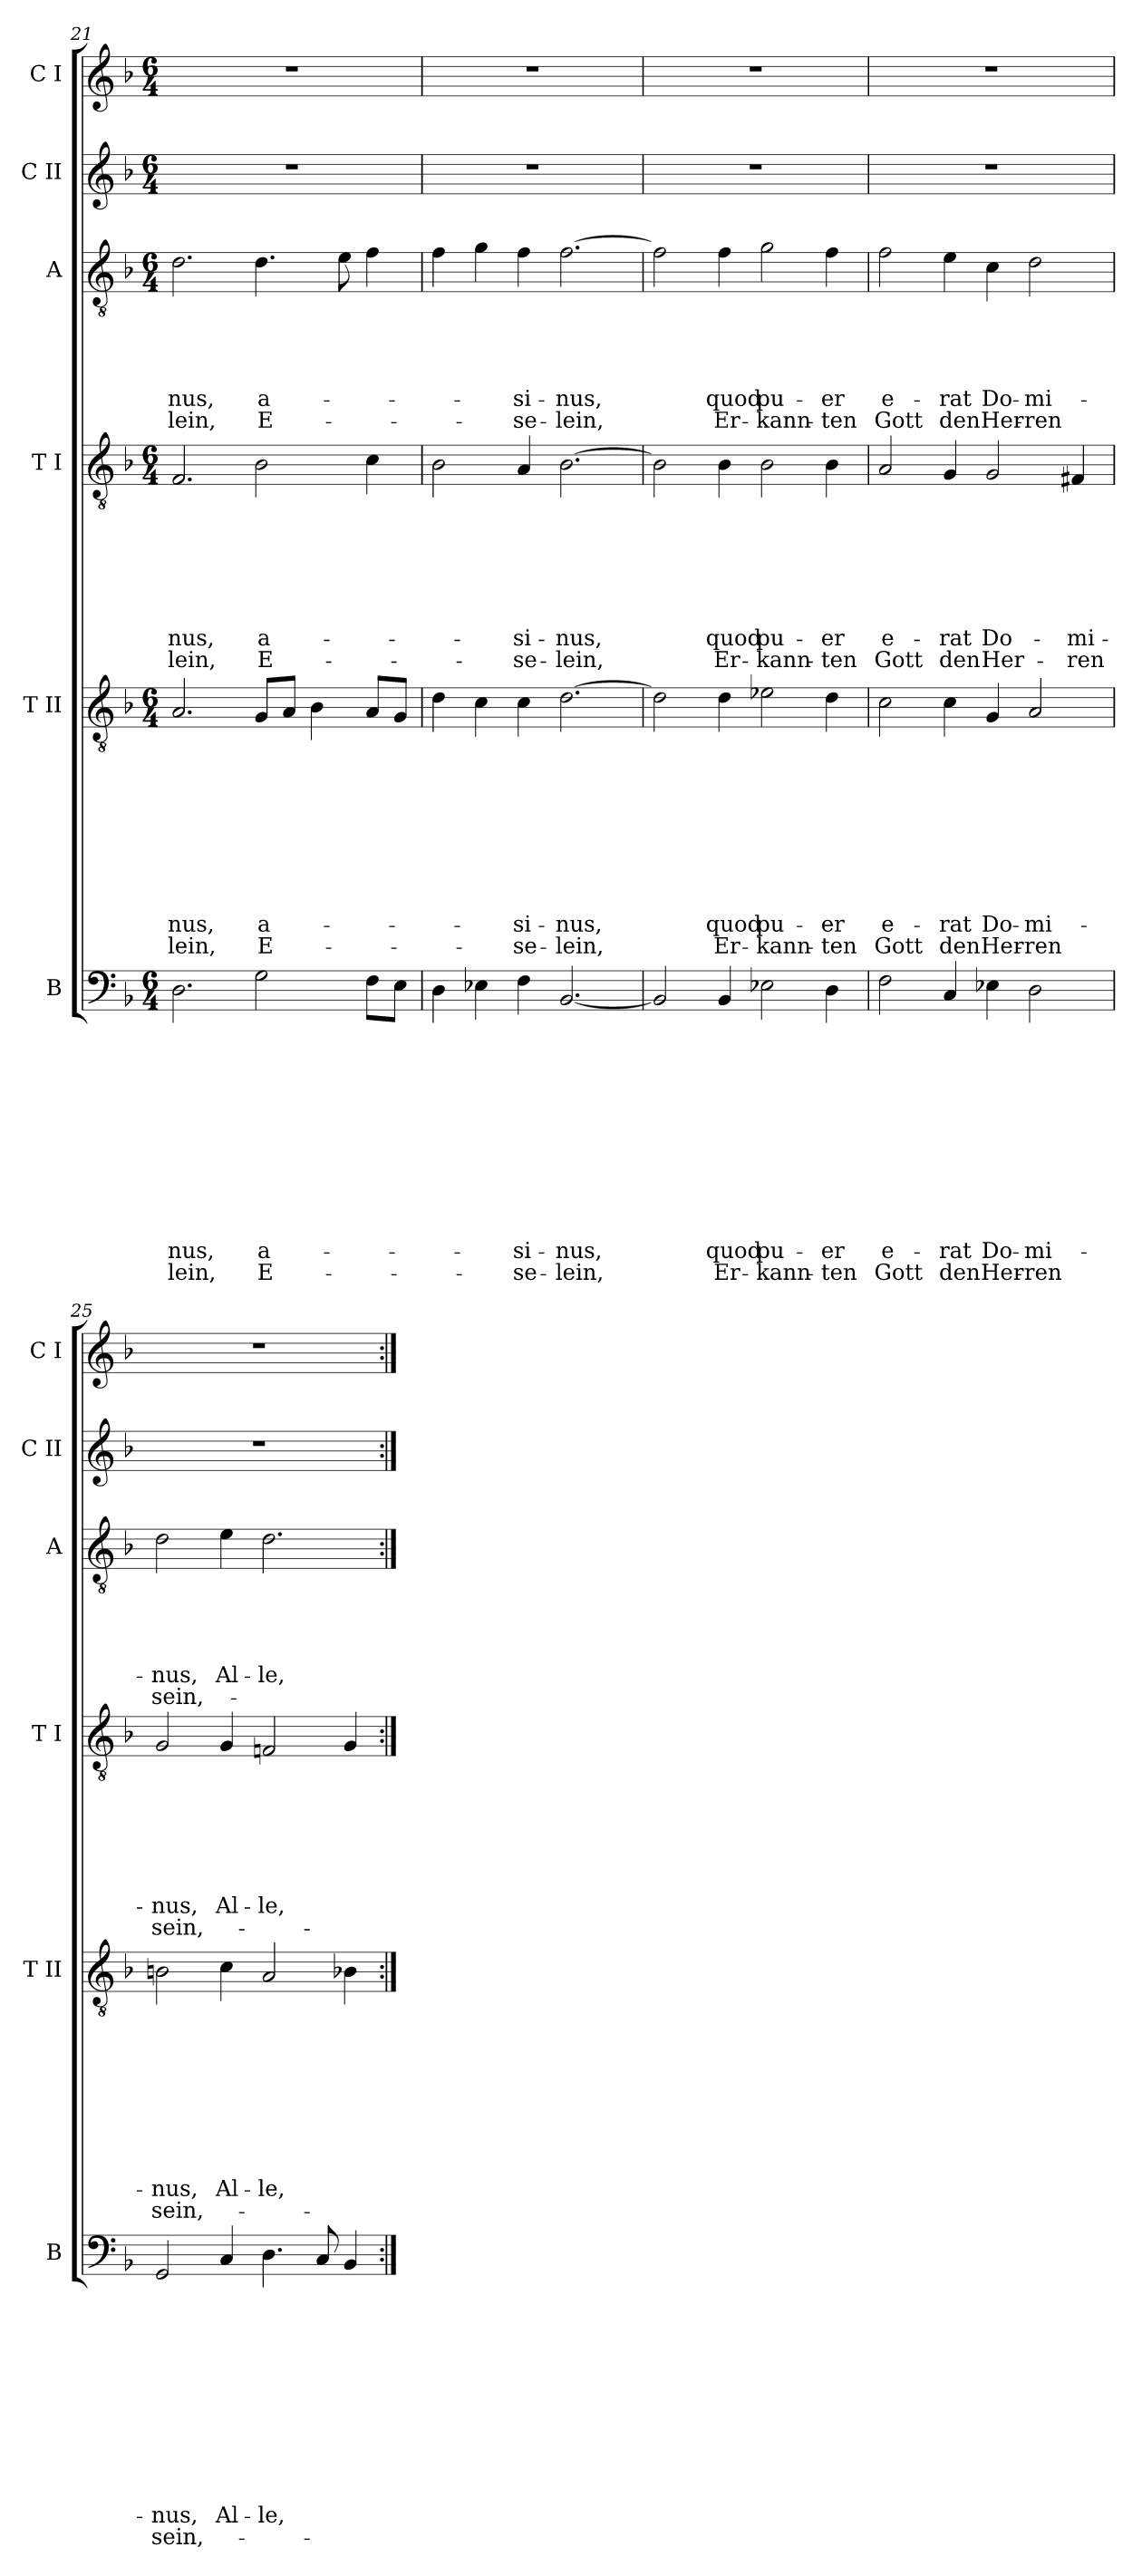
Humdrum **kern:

**kern	**text	**text	**text	**text	**text	**text	**text	**text	**text	**text	**text	**text	**kern	**text	**text	**text	**text	**text	**text	**text	**text	**text	**text	**kern	**text	**text	**text	**text	**text	**text	**text	**text	**kern	**text	**text	**text	**text	**text	**text	**kern	**kern
*part6	*part6	*part6	*part6	*part6	*part6	*part6	*part6	*part6	*part6	*part6	*part6	*part6	*part5	*part5	*part5	*part5	*part5	*part5	*part5	*part5	*part5	*part5	*part5	*part4	*part4	*part4	*part4	*part4	*part4	*part4	*part4	*part4	*part3	*part3	*part3	*part3	*part3	*part3	*part3	*part2	*part1
*staff6	*staff6	*staff6	*staff6	*staff6	*staff6	*staff6	*staff6	*staff6	*staff6	*staff6	*staff6	*staff6	*staff5	*staff5	*staff5	*staff5	*staff5	*staff5	*staff5	*staff5	*staff5	*staff5	*staff5	*staff4	*staff4	*staff4	*staff4	*staff4	*staff4	*staff4	*staff4	*staff4	*staff3	*staff3	*staff3	*staff3	*staff3	*staff3	*staff3	*staff2	*staff1
*I"B	*	*	*	*	*	*	*	*	*	*	*	*	*I"T II	*	*	*	*	*	*	*	*	*	*	*I"T I	*	*	*	*	*	*	*	*	*I"A	*	*	*	*	*	*	*I"C II	*I"C I
*I'B	*	*	*	*	*	*	*	*	*	*	*	*	*I'T II	*	*	*	*	*	*	*	*	*	*	*I'T I	*	*	*	*	*	*	*	*	*I'A	*	*	*	*	*	*	*I'C II	*I'C I
*clefF4	*	*	*	*	*	*	*	*	*	*	*	*	*clefGv2	*	*	*	*	*	*	*	*	*	*	*clefGv2	*	*	*	*	*	*	*	*	*clefGv2	*	*	*	*	*	*	*clefG2	*clefG2
*k[b-]	*	*	*	*	*	*	*	*	*	*	*	*	*k[b-]	*	*	*	*	*	*	*	*	*	*	*k[b-]	*	*	*	*	*	*	*	*	*k[b-]	*	*	*	*	*	*	*k[b-]	*k[b-]
*F:	*	*	*	*	*	*	*	*	*	*	*	*	*F:	*	*	*	*	*	*	*	*	*	*	*F:	*	*	*	*	*	*	*	*	*F:	*	*	*	*	*	*	*F:	*F:
*M6/4	*	*	*	*	*	*	*	*	*	*	*	*	*M6/4	*	*	*	*	*	*	*	*	*	*	*M6/4	*	*	*	*	*	*	*	*	*M6/4	*	*	*	*	*	*	*M6/4	*M6/4
=21	=21	=21	=21	=21	=21	=21	=21	=21	=21	=21	=21	=21	=21	=21	=21	=21	=21	=21	=21	=21	=21	=21	=21	=21	=21	=21	=21	=21	=21	=21	=21	=21	=21	=21	=21	=21	=21	=21	=21	=21	=21
!	!	!	!	!	!	!	!	!	!	!	!LO:LY:b	!LO:LY:b	!	!	!	!	!	!	!	!	!	!LO:LY:b	!LO:LY:b	!	!	!	!	!	!	!	!LO:LY:b	!LO:LY:b	!	!	!	!	!	!LO:LY:b	!LO:LY:b	!	!
2.D\	.	.	.	.	.	.	.	.	.	.	-nus,	-lein,	2.A/	.	.	.	.	.	.	.	.	-nus,	-lein,	2.F/	.	.	.	.	.	.	-nus,	-lein,	2.d\	.	.	.	.	-nus,	-lein,	1.r	1.r
!	!	!	!	!	!	!	!	!	!	!	!LO:LY:b	!LO:LY:b	!	!	!	!	!	!	!	!	!	!LO:LY:b	!LO:LY:b	!	!	!	!	!	!	!	!LO:LY:b	!LO:LY:b	!	!	!	!	!	!LO:LY:b	!LO:LY:b	!	!
2G\	.	.	.	.	.	.	.	.	.	.	a-	E-	8G/L	.	.	.	.	.	.	.	.	a-	E-	2B-\	.	.	.	.	.	.	a-	E-	4.d\	.	.	.	.	a-	E-	.	.
.	.	.	.	.	.	.	.	.	.	.	.	.	8A/J	.	.	.	.	.	.	.	.	.	.	.	.	.	.	.	.	.	.	.	.	.	.	.	.	.	.	.	.
.	.	.	.	.	.	.	.	.	.	.	.	.	4B-\	.	.	.	.	.	.	.	.	.	.	.	.	.	.	.	.	.	.	.	.	.	.	.	.	.	.	.	.
.	.	.	.	.	.	.	.	.	.	.	.	.	.	.	.	.	.	.	.	.	.	.	.	.	.	.	.	.	.	.	.	.	8e\	.	.	.	.	.	.	.	.
8F\L	.	.	.	.	.	.	.	.	.	.	.	.	8A/L	.	.	.	.	.	.	.	.	.	.	4c\	.	.	.	.	.	.	.	.	4f\	.	.	.	.	.	.	.	.
8E\J	.	.	.	.	.	.	.	.	.	.	.	.	8G/J	.	.	.	.	.	.	.	.	.	.	.	.	.	.	.	.	.	.	.	.	.	.	.	.	.	.	.	.
=22	=22	=22	=22	=22	=22	=22	=22	=22	=22	=22	=22	=22	=22	=22	=22	=22	=22	=22	=22	=22	=22	=22	=22	=22	=22	=22	=22	=22	=22	=22	=22	=22	=22	=22	=22	=22	=22	=22	=22	=22	=22
4D\	.	.	.	.	.	.	.	.	.	.	.	.	4d\	.	.	.	.	.	.	.	.	.	.	2B-\	.	.	.	.	.	.	.	.	4f\	.	.	.	.	.	.	1.r	1.r
4E-X\	.	.	.	.	.	.	.	.	.	.	.	.	4c\	.	.	.	.	.	.	.	.	.	.	.	.	.	.	.	.	.	.	.	4g\	.	.	.	.	.	.	.	.
!	!	!	!	!	!	!	!	!	!	!	!LO:LY:b	!LO:LY:b	!	!	!	!	!	!	!	!	!	!LO:LY:b	!LO:LY:b	!	!	!	!	!	!	!	!LO:LY:b	!LO:LY:b	!	!	!	!	!	!LO:LY:b	!LO:LY:b	!	!
4F\	.	.	.	.	.	.	.	.	.	.	-si-	-se-	4c\	.	.	.	.	.	.	.	.	-si-	-se-	4A/	.	.	.	.	.	.	-si-	-se-	4f\	.	.	.	.	-si-	-se-	.	.
!	!	!	!	!	!	!	!	!	!	!	!LO:LY:b	!LO:LY:b	!	!	!	!	!	!	!	!	!	!LO:LY:b	!LO:LY:b	!	!	!	!	!	!	!	!LO:LY:b	!LO:LY:b	!	!	!	!	!	!LO:LY:b	!LO:LY:b	!	!
[<2.BB-/	.	.	.	.	.	.	.	.	.	.	-nus,	-lein,	[>2.d\	.	.	.	.	.	.	.	.	-nus,	-lein,	[>2.B-\	.	.	.	.	.	.	-nus,	-lein,	[>2.f\	.	.	.	.	-nus,	-lein,	.	.
=23	=23	=23	=23	=23	=23	=23	=23	=23	=23	=23	=23	=23	=23	=23	=23	=23	=23	=23	=23	=23	=23	=23	=23	=23	=23	=23	=23	=23	=23	=23	=23	=23	=23	=23	=23	=23	=23	=23	=23	=23	=23
2BB-/]	.	.	.	.	.	.	.	.	.	.	.	.	2d\]	.	.	.	.	.	.	.	.	.	.	2B-\]	.	.	.	.	.	.	.	.	2f\]	.	.	.	.	.	.	1.r	1.r
!	!	!	!	!	!	!	!	!	!	!	!LO:LY:b	!LO:LY:b	!	!	!	!	!	!	!	!	!	!LO:LY:b	!LO:LY:b	!	!	!	!	!	!	!	!LO:LY:b	!LO:LY:b	!	!	!	!	!	!LO:LY:b	!LO:LY:b	!	!
4BB-/	.	.	.	.	.	.	.	.	.	.	quod	Er-	4d\	.	.	.	.	.	.	.	.	quod	Er-	4B-\	.	.	.	.	.	.	quod	Er-	4f\	.	.	.	.	quod	Er-	.	.
!	!	!	!	!	!	!	!	!	!	!	!LO:LY:b	!LO:LY:b	!	!	!	!	!	!	!	!	!	!LO:LY:b	!LO:LY:b	!	!	!	!	!	!	!	!LO:LY:b	!LO:LY:b	!	!	!	!	!	!LO:LY:b	!LO:LY:b	!	!
2E-X\	.	.	.	.	.	.	.	.	.	.	pu-	-kann-	2e-X\	.	.	.	.	.	.	.	.	pu-	-kann-	2B-\	.	.	.	.	.	.	pu-	-kann-	2g\	.	.	.	.	pu-	-kann-	.	.
!	!	!	!	!	!	!	!	!	!	!	!LO:LY:b	!LO:LY:b	!	!	!	!	!	!	!	!	!	!LO:LY:b	!LO:LY:b	!	!	!	!	!	!	!	!LO:LY:b	!LO:LY:b	!	!	!	!	!	!LO:LY:b	!LO:LY:b	!	!
4D\	.	.	.	.	.	.	.	.	.	.	-er	-ten	4d\	.	.	.	.	.	.	.	.	-er	-ten	4B-\	.	.	.	.	.	.	-er	-ten	4f\	.	.	.	.	-er	-ten	.	.
=24	=24	=24	=24	=24	=24	=24	=24	=24	=24	=24	=24	=24	=24	=24	=24	=24	=24	=24	=24	=24	=24	=24	=24	=24	=24	=24	=24	=24	=24	=24	=24	=24	=24	=24	=24	=24	=24	=24	=24	=24	=24
!	!	!	!	!	!	!	!	!	!	!	!LO:LY:b	!LO:LY:b	!	!	!	!	!	!	!	!	!	!LO:LY:b	!LO:LY:b	!	!	!	!	!	!	!	!LO:LY:b	!LO:LY:b	!	!	!	!	!	!LO:LY:b	!LO:LY:b	!	!
2F\	.	.	.	.	.	.	.	.	.	.	e-	Gott	2c\	.	.	.	.	.	.	.	.	e-	Gott	2A/	.	.	.	.	.	.	e-	Gott	2f\	.	.	.	.	e-	Gott	1.r	1.r
!	!	!	!	!	!	!	!	!	!	!	!LO:LY:b	!LO:LY:b	!	!	!	!	!	!	!	!	!	!LO:LY:b	!LO:LY:b	!	!	!	!	!	!	!	!LO:LY:b	!LO:LY:b	!	!	!	!	!	!LO:LY:b	!LO:LY:b	!	!
4C/	.	.	.	.	.	.	.	.	.	.	-rat	den	4c\	.	.	.	.	.	.	.	.	-rat	den	4G/	.	.	.	.	.	.	-rat	den	4e\	.	.	.	.	-rat	den	.	.
!	!	!	!	!	!	!	!	!	!	!	!LO:LY:b	!LO:LY:b	!	!	!	!	!	!	!	!	!	!LO:LY:b	!LO:LY:b	!	!	!	!	!	!	!	!LO:LY:b	!LO:LY:b	!	!	!	!	!	!LO:LY:b	!LO:LY:b	!	!
4E-X\	.	.	.	.	.	.	.	.	.	.	Do-	Her-	4G/	.	.	.	.	.	.	.	.	Do-	Her-	2G/	.	.	.	.	.	.	Do-	Her-	4c\	.	.	.	.	Do-	Her-	.	.
!	!	!	!	!	!	!	!	!	!	!	!LO:LY:b	!LO:LY:b	!	!	!	!	!	!	!	!	!	!LO:LY:b	!LO:LY:b	!	!	!	!	!	!	!	!	!	!	!	!	!	!	!LO:LY:b	!LO:LY:b	!	!
2D\	.	.	.	.	.	.	.	.	.	.	-mi-	-ren	2A/	.	.	.	.	.	.	.	.	-mi-	-ren	.	.	.	.	.	.	.	.	.	2d\	.	.	.	.	-mi-	-ren	.	.
!	!	!	!	!	!	!	!	!	!	!	!	!	!	!	!	!	!	!	!	!	!	!	!	!	!	!	!	!	!	!	!LO:LY:b	!LO:LY:b	!	!	!	!	!	!	!	!	!
.	.	.	.	.	.	.	.	.	.	.	.	.	.	.	.	.	.	.	.	.	.	.	.	4F#X/	.	.	.	.	.	.	-mi-	-ren	.	.	.	.	.	.	.	.	.
!!LO:LB:g=z
=25	=25	=25	=25	=25	=25	=25	=25	=25	=25	=25	=25	=25	=25	=25	=25	=25	=25	=25	=25	=25	=25	=25	=25	=25	=25	=25	=25	=25	=25	=25	=25	=25	=25	=25	=25	=25	=25	=25	=25	=25	=25
!	!	!	!	!	!	!	!	!	!	!	!LO:LY:b	!LO:LY:b	!	!	!	!	!	!	!	!	!	!LO:LY:b	!LO:LY:b	!	!	!	!	!	!	!	!LO:LY:b	!LO:LY:b	!	!	!	!	!	!LO:LY:b	!LO:LY:b	!	!
2GG/	.	.	.	.	.	.	.	.	.	.	-nus,	sein,-	2Bn\	.	.	.	.	.	.	.	.	-nus,	sein,-	2G/	.	.	.	.	.	.	-nus,	sein,-	2d\	.	.	.	.	-nus,	sein,-	1.r	1.r
!	!	!	!	!	!	!	!	!	!	!	!LO:LY:b	!	!	!	!	!	!	!	!	!	!	!LO:LY:b	!	!	!	!	!	!	!	!	!LO:LY:b	!	!	!	!	!	!	!LO:LY:b	!	!	!
4C/	.	.	.	.	.	.	.	.	.	.	Al-	.	4c\	.	.	.	.	.	.	.	.	Al-	.	4G/	.	.	.	.	.	.	Al-	.	4e\	.	.	.	.	Al-	.	.	.
!	!	!	!	!	!	!	!	!	!	!	!LO:LY:b	!	!	!	!	!	!	!	!	!	!	!LO:LY:b	!	!	!	!	!	!	!	!	!LO:LY:b	!	!	!	!	!	!	!LO:LY:b	!	!	!
4.D\	.	.	.	.	.	.	.	.	.	.	-le,	.	2A/	.	.	.	.	.	.	.	.	-le,	.	2Fni/	.	.	.	.	.	.	-le,	.	2.d\	.	.	.	.	-le,	.	.	.
8C/	.	.	.	.	.	.	.	.	.	.	.	.	.	.	.	.	.	.	.	.	.	.	.	.	.	.	.	.	.	.	.	.	.	.	.	.	.	.	.	.	.
4BB-/	.	.	.	.	.	.	.	.	.	.	.	.	4B-i\	.	.	.	.	.	.	.	.	.	.	4G/	.	.	.	.	.	.	.	.	.	.	.	.	.	.	.	.	.
=:|!	=:|!	=:|!	=:|!	=:|!	=:|!	=:|!	=:|!	=:|!	=:|!	=:|!	=:|!	=:|!	=:|!	=:|!	=:|!	=:|!	=:|!	=:|!	=:|!	=:|!	=:|!	=:|!	=:|!	=:|!	=:|!	=:|!	=:|!	=:|!	=:|!	=:|!	=:|!	=:|!	=:|!	=:|!	=:|!	=:|!	=:|!	=:|!	=:|!	=:|!	=:|!
*-	*-	*-	*-	*-	*-	*-	*-	*-	*-	*-	*-	*-	*-	*-	*-	*-	*-	*-	*-	*-	*-	*-	*-	*-	*-	*-	*-	*-	*-	*-	*-	*-	*-	*-	*-	*-	*-	*-	*-	*-	*-
